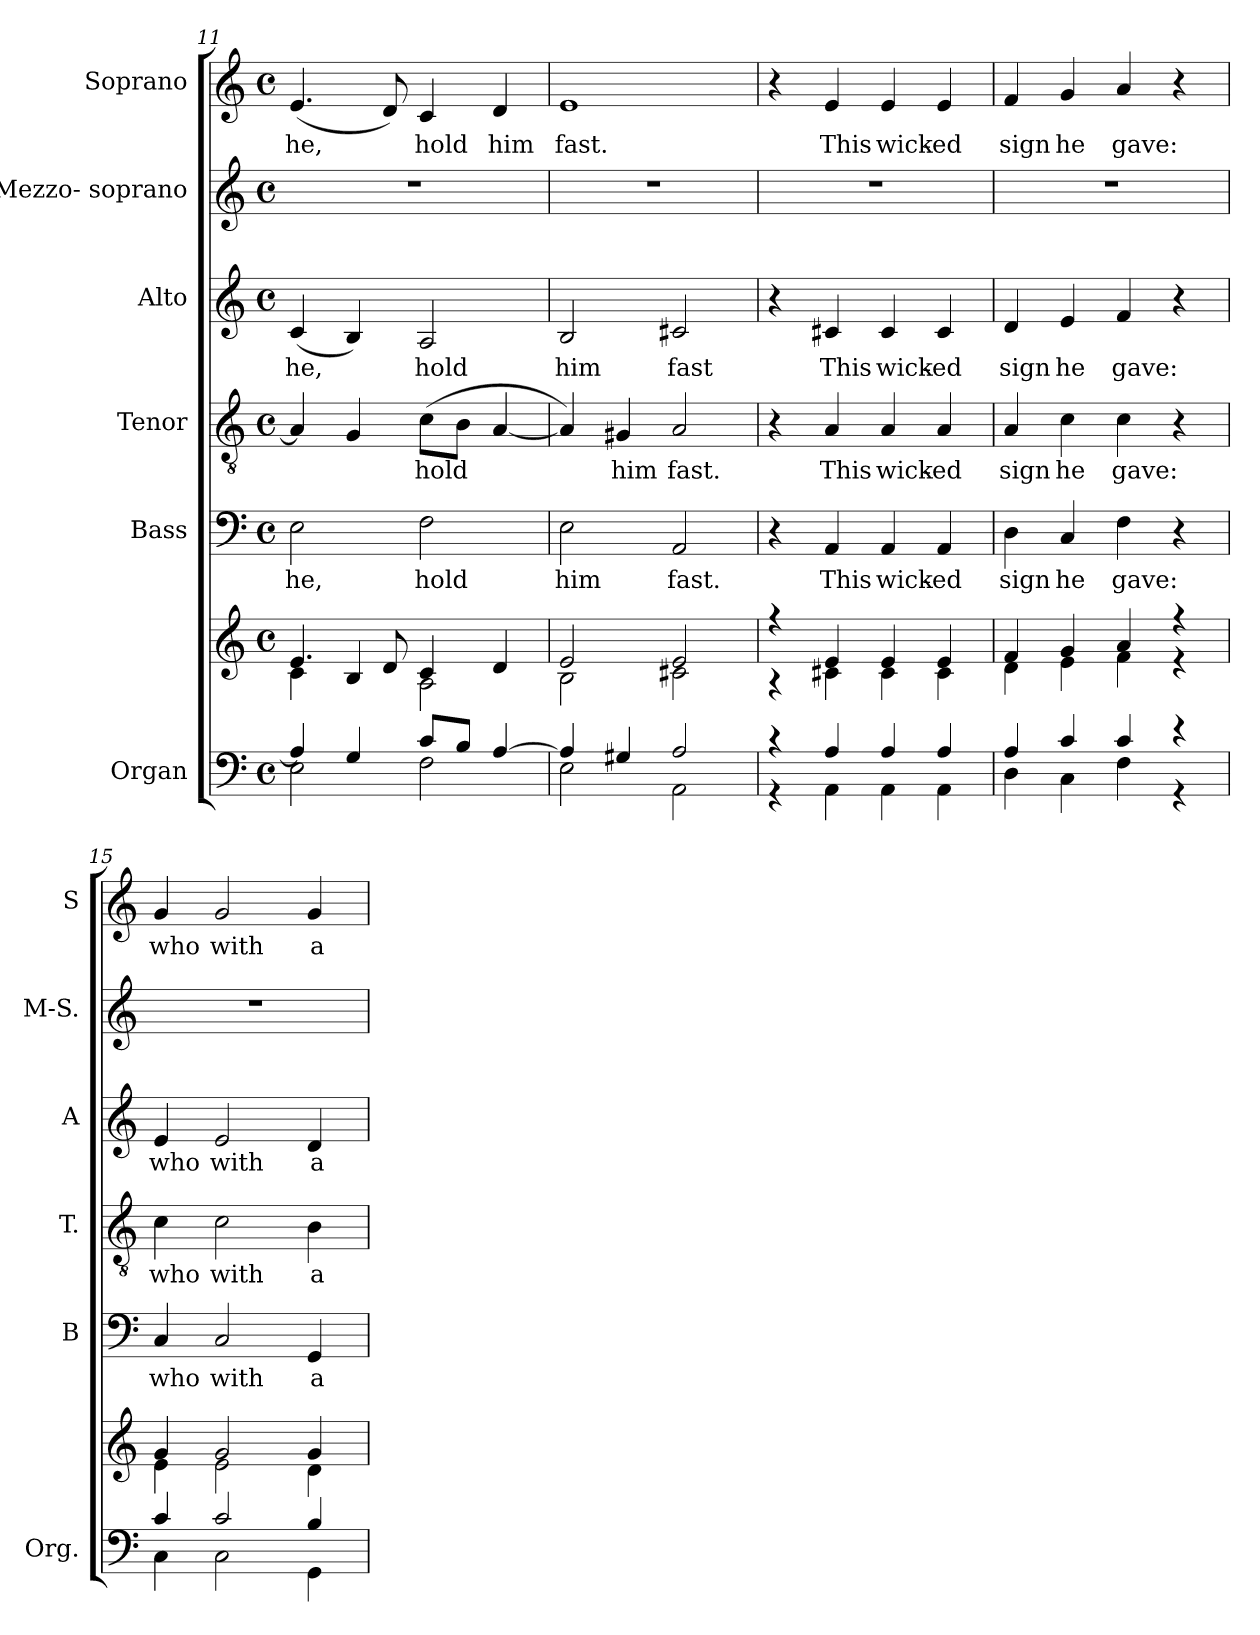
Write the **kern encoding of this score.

**kern	**kern	**kern	**text	**kern	**text	**kern	**text	**kern	**kern	**text
*part6	*part6	*part5	*part5	*part4	*part4	*part3	*part3	*part2	*part1	*part1
*staff7	*staff6	*staff5	*staff5	*staff4	*staff4	*staff3	*staff3	*staff2	*staff1	*staff1
*I"Organ	*	*I"Bass	*	*I"Tenor	*	*I"Alto	*	*I"Mezzo- soprano	*I"Soprano	*
*I'Org.	*	*I'B	*	*I'T.	*	*I'A	*	*I'M-S.	*I'S	*
*clefF4	*clefG2	*clefF4	*	*clefGv2	*	*clefG2	*	*clefG2	*clefG2	*
*	*	*	*	*ITrd7c12	*	*	*	*	*	*
*k[]	*k[]	*k[]	*	*k[]	*	*k[]	*	*k[]	*k[]	*
*C:	*C:	*C:	*	*C:	*	*C:	*	*C:	*C:	*
*M4/4	*M4/4	*M4/4	*	*M4/4	*	*M4/4	*	*M4/4	*M4/4	*
*met(c)	*met(c)	*met(c)	*	*met(c)	*	*met(c)	*	*met(c)	*met(c)	*
=11	=11	=11	=11	=11	=11	=11	=11	=11	=11	=11
*^	*^	*	*	*	*	*	*	*	*	*
!	!	!	!	!	!LO:LY:b:color=#000000	!	!	!	!	!	!	!
!	!	!	!	!	!	!	!	!	!LO:LY:b:color=#000000	!	!	!
!	!	!	!	!	!	!	!	!	!	!	!	!LO:LY:b:color=#000000
4Ai/]	2Ei\	4.ei/	4ci\	2Ei\	he,	4AAi/]	.	(4ci/	he,	1r	(4.ei/	he,
4Gi/	.	.	4Bi/	.	.	4GGi/	.	4Bi/)	.	.	.	.
.	.	8di/	.	.	.	.	.	.	.	.	8di/)	.
!	!	!	!	!	!LO:LY:b:color=#000000	!	!	!	!	!	!	!
!	!	!	!	!	!	!	!LO:LY:b:color=#000000	!	!	!	!	!
!	!	!	!	!	!	!	!	!	!LO:LY:b:color=#000000	!	!	!
!	!	!	!	!	!	!	!	!	!	!	!	!LO:LY:b:color=#000000
8ci/L	2Fi\	4ci/	2Ai\	2Fi\	hold	(8Ci\L	hold	2Ai/	hold	.	4ci/	hold
8Bi/J	.	.	.	.	.	8BBi\J	.	.	.	.	.	.
!	!	!	!	!	!	!	!	!	!	!	!	!LO:LY:b:color=#000000
[4Ai/	.	4di/	.	.	.	[4AAi/	.	.	.	.	4di/	him
=12	=12	=12	=12	=12	=12	=12	=12	=12	=12	=12	=12	=12
!	!	!	!	!	!LO:LY:b:color=#000000	!	!	!	!	!	!	!
!	!	!	!	!	!	!	!	!	!LO:LY:b:color=#000000	!	!	!
!	!	!	!	!	!	!	!	!	!	!	!	!LO:LY:b:color=#000000
4Ai/]	2Ei\	2ei/	2Bi\	2Ei\	him	4AAi/])	.	2Bi/	him	1r	1ei	fast.
!	!	!	!	!	!	!	!LO:LY:b:color=#000000	!	!	!	!	!
4G#Xi/	.	.	.	.	.	4GG#Xi/	him	.	.	.	.	.
!	!	!	!	!	!LO:LY:b:color=#000000	!	!	!	!	!	!	!
!	!	!	!	!	!	!	!LO:LY:b:color=#000000	!	!	!	!	!
!	!	!	!	!	!	!	!	!	!LO:LY:b:color=#000000	!	!	!
2Ai/	2AAi\	2ei/	2c#Xi\	2AAi/	fast.	2AAi/	fast.	2c#Xi/	fast	.	.	.
!!LO:LB:g=z
=13	=13	=13	=13	=13	=13	=13	=13	=13	=13	=13	=13	=13
4r	4r	4r	4r	4r	.	4r	.	4r	.	1r	4r	.
!	!	!	!	!	!LO:LY:b:color=#000000	!	!	!	!	!	!	!
!	!	!	!	!	!	!	!LO:LY:b:color=#000000	!	!	!	!	!
!	!	!	!	!	!	!	!	!	!LO:LY:b:color=#000000	!	!	!
!	!	!	!	!	!	!	!	!	!	!	!	!LO:LY:b:color=#000000
4Ai/	4AAi\	4ei/	4c#Xi\	4AAi/	This	4AAi/	This	4c#Xi/	This	.	4ei/	This
!	!	!	!	!	!LO:LY:b:color=#000000	!	!	!	!	!	!	!
!	!	!	!	!	!	!	!LO:LY:b:color=#000000	!	!	!	!	!
!	!	!	!	!	!	!	!	!	!LO:LY:b:color=#000000	!	!	!
!	!	!	!	!	!	!	!	!	!	!	!	!LO:LY:b:color=#000000
4Ai/	4AAi\	4ei/	4c#i\	4AAi/	wick-	4AAi/	wick-	4c#i/	wick-	.	4ei/	wick-
!	!	!	!	!	!LO:LY:b:color=#000000	!	!	!	!	!	!	!
!	!	!	!	!	!	!	!LO:LY:b:color=#000000	!	!	!	!	!
!	!	!	!	!	!	!	!	!	!LO:LY:b:color=#000000	!	!	!
!	!	!	!	!	!	!	!	!	!	!	!	!LO:LY:b:color=#000000
4Ai/	4AAi\	4ei/	4c#i\	4AAi/	-ed	4AAi/	-ed	4c#i/	-ed	.	4ei/	-ed
=14	=14	=14	=14	=14	=14	=14	=14	=14	=14	=14	=14	=14
!	!	!	!	!	!LO:LY:b:color=#000000	!	!	!	!	!	!	!
!	!	!	!	!	!	!	!LO:LY:b:color=#000000	!	!	!	!	!
!	!	!	!	!	!	!	!	!	!LO:LY:b:color=#000000	!	!	!
!	!	!	!	!	!	!	!	!	!	!	!	!LO:LY:b:color=#000000
4Ai/	4Di\	4fi/	4di\	4Di\	sign	4AAi/	sign	4di/	sign	1r	4fi/	sign
!	!	!	!	!	!LO:LY:b:color=#000000	!	!	!	!	!	!	!
!	!	!	!	!	!	!	!LO:LY:b:color=#000000	!	!	!	!	!
!	!	!	!	!	!	!	!	!	!LO:LY:b:color=#000000	!	!	!
!	!	!	!	!	!	!	!	!	!	!	!	!LO:LY:b:color=#000000
4ci/	4Ci\	4gi/	4ei\	4Ci/	he	4Ci\	he	4ei/	he	.	4gi/	he
!	!	!	!	!	!LO:LY:b:color=#000000	!	!	!	!	!	!	!
!	!	!	!	!	!	!	!LO:LY:b:color=#000000	!	!	!	!	!
!	!	!	!	!	!	!	!	!	!LO:LY:b:color=#000000	!	!	!
!	!	!	!	!	!	!	!	!	!	!	!	!LO:LY:b:color=#000000
4ci/	4Fi\	4ai/	4fi\	4Fi\	gave:	4Ci\	gave:	4fi/	gave:	.	4ai/	gave:
4r	4r	4r	4r	4r	.	4r	.	4r	.	.	4r	.
=15	=15	=15	=15	=15	=15	=15	=15	=15	=15	=15	=15	=15
!	!	!	!	!	!LO:LY:b:color=#000000	!	!	!	!	!	!	!
!	!	!	!	!	!	!	!LO:LY:b:color=#000000	!	!	!	!	!
!	!	!	!	!	!	!	!	!	!LO:LY:b:color=#000000	!	!	!
!	!	!	!	!	!	!	!	!	!	!	!	!LO:LY:b:color=#000000
4ci/	4Ci\	4gi/	4ei\	4Ci/	who	4Ci\	who	4ei/	who	1r	4gi/	who
!	!	!	!	!	!LO:LY:b:color=#000000	!	!	!	!	!	!	!
!	!	!	!	!	!	!	!LO:LY:b:color=#000000	!	!	!	!	!
!	!	!	!	!	!	!	!	!	!LO:LY:b:color=#000000	!	!	!
!	!	!	!	!	!	!	!	!	!	!	!	!LO:LY:b:color=#000000
2ci/	2Ci\	2gi/	2ei\	2Ci/	with	2Ci\	with	2ei/	with	.	2gi/	with
!	!	!	!	!	!LO:LY:b:color=#000000	!	!	!	!	!	!	!
!	!	!	!	!	!	!	!LO:LY:b:color=#000000	!	!	!	!	!
!	!	!	!	!	!	!	!	!	!LO:LY:b:color=#000000	!	!	!
!	!	!	!	!	!	!	!	!	!	!	!	!LO:LY:b:color=#000000
4Bi/	4GGi\	4gi/	4di\	4GGi/	a	4BBi\	a	4di/	a	.	4gi/	a
*v	*v	*	*	*	*	*	*	*	*	*	*	*
*	*v	*v	*	*	*	*	*	*	*	*	*
=	=	=	=	=	=	=	=	=	=	=
*-	*-	*-	*-	*-	*-	*-	*-	*-	*-	*-
